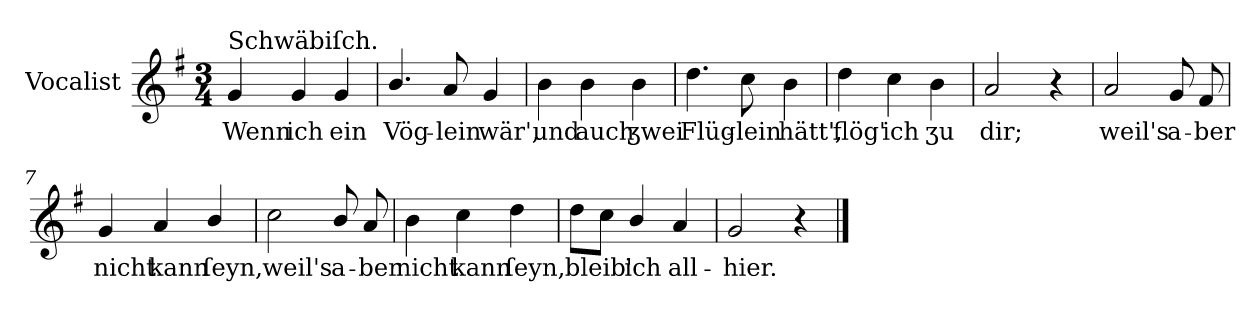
**kern	**text
*part1	*part1
*staff1	*staff1
*I"Vocalist	*
*k[f#]	*
*G:	*
*M3/4	*
=	=
!LO:TX:a:t=Schwäbiſch.	!
4g	Wenn
4g	ich
4g	ein
=1	=1
4.b/	Vög-
8a	-lein
4g	wär',
=2	=2
4b	und
4b	auch
4b	ʒwei
=3	=3
4.dd	Flüg-
8cc	-lein
4b	hätt',
=4	=4
4dd	flög'
4cc	ich
4b	ʒu
=5	=5
2a	dir;
4r	.
=6	=6
2a	weil's
8g	a-
8f#	-ber
=7	=7
4g	nicht
4a	kann
4b/	ſeyn,
=8	=8
2cc	weil's
8b/	a-
8a	-ber
=9	=9
4b	nicht
4cc	kann
4dd	ſeyn,
=10	=10
8ddL	bleib'
8ccJ	.
4b/	ich
4a	all-
=11	=11
2g	-hier.
4r	.
==	==
*-	*-
